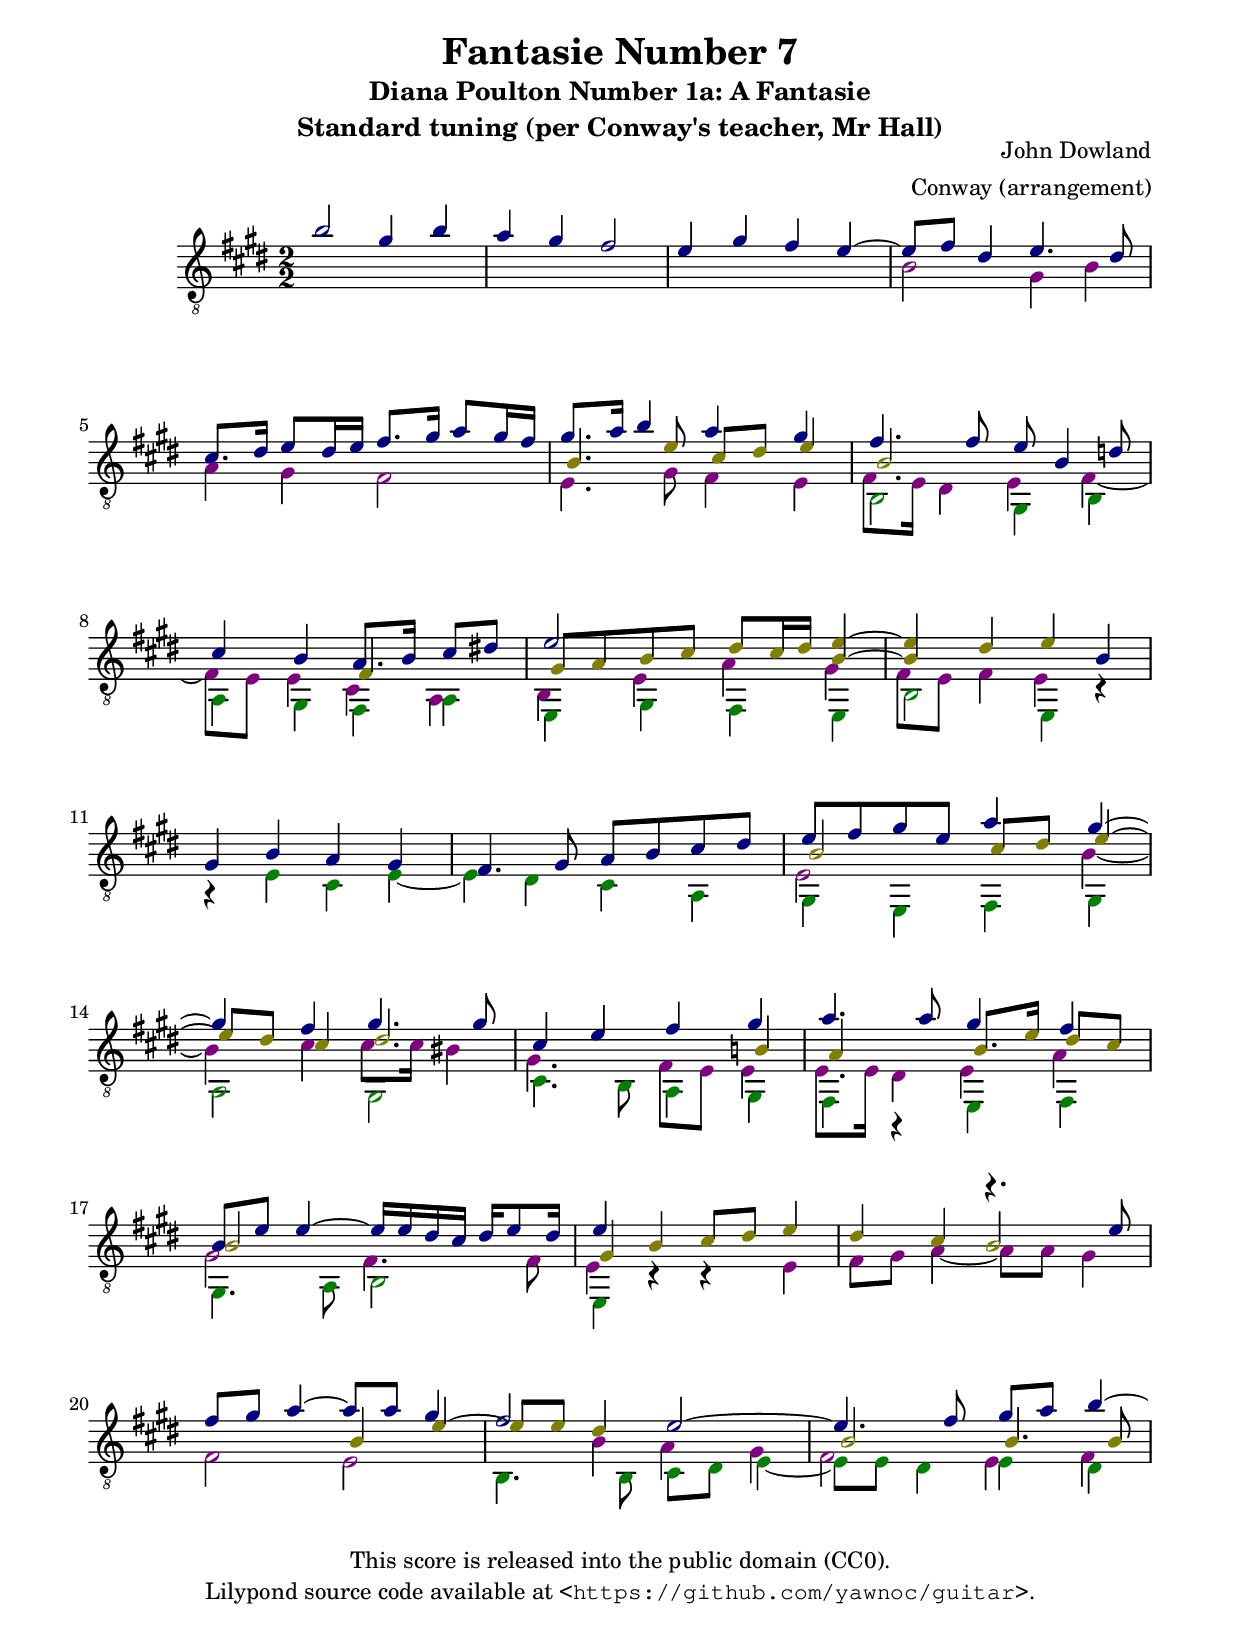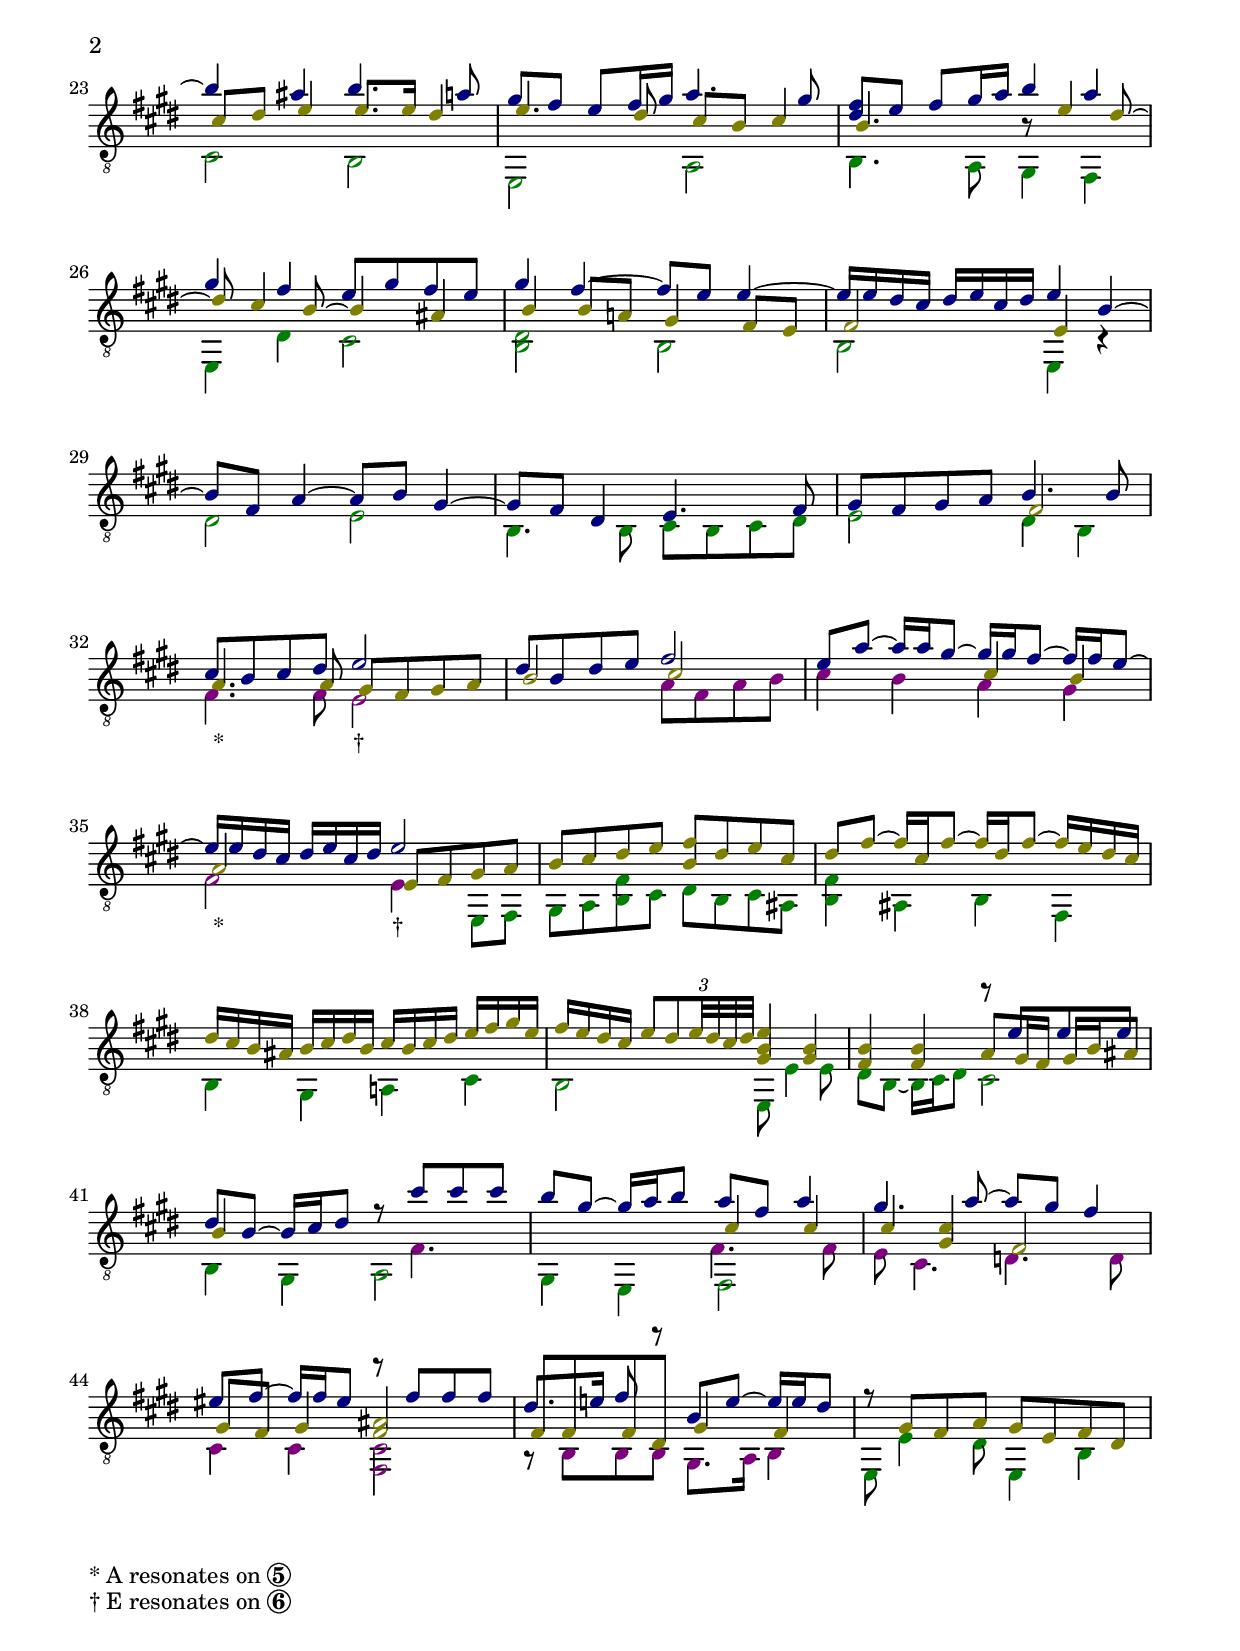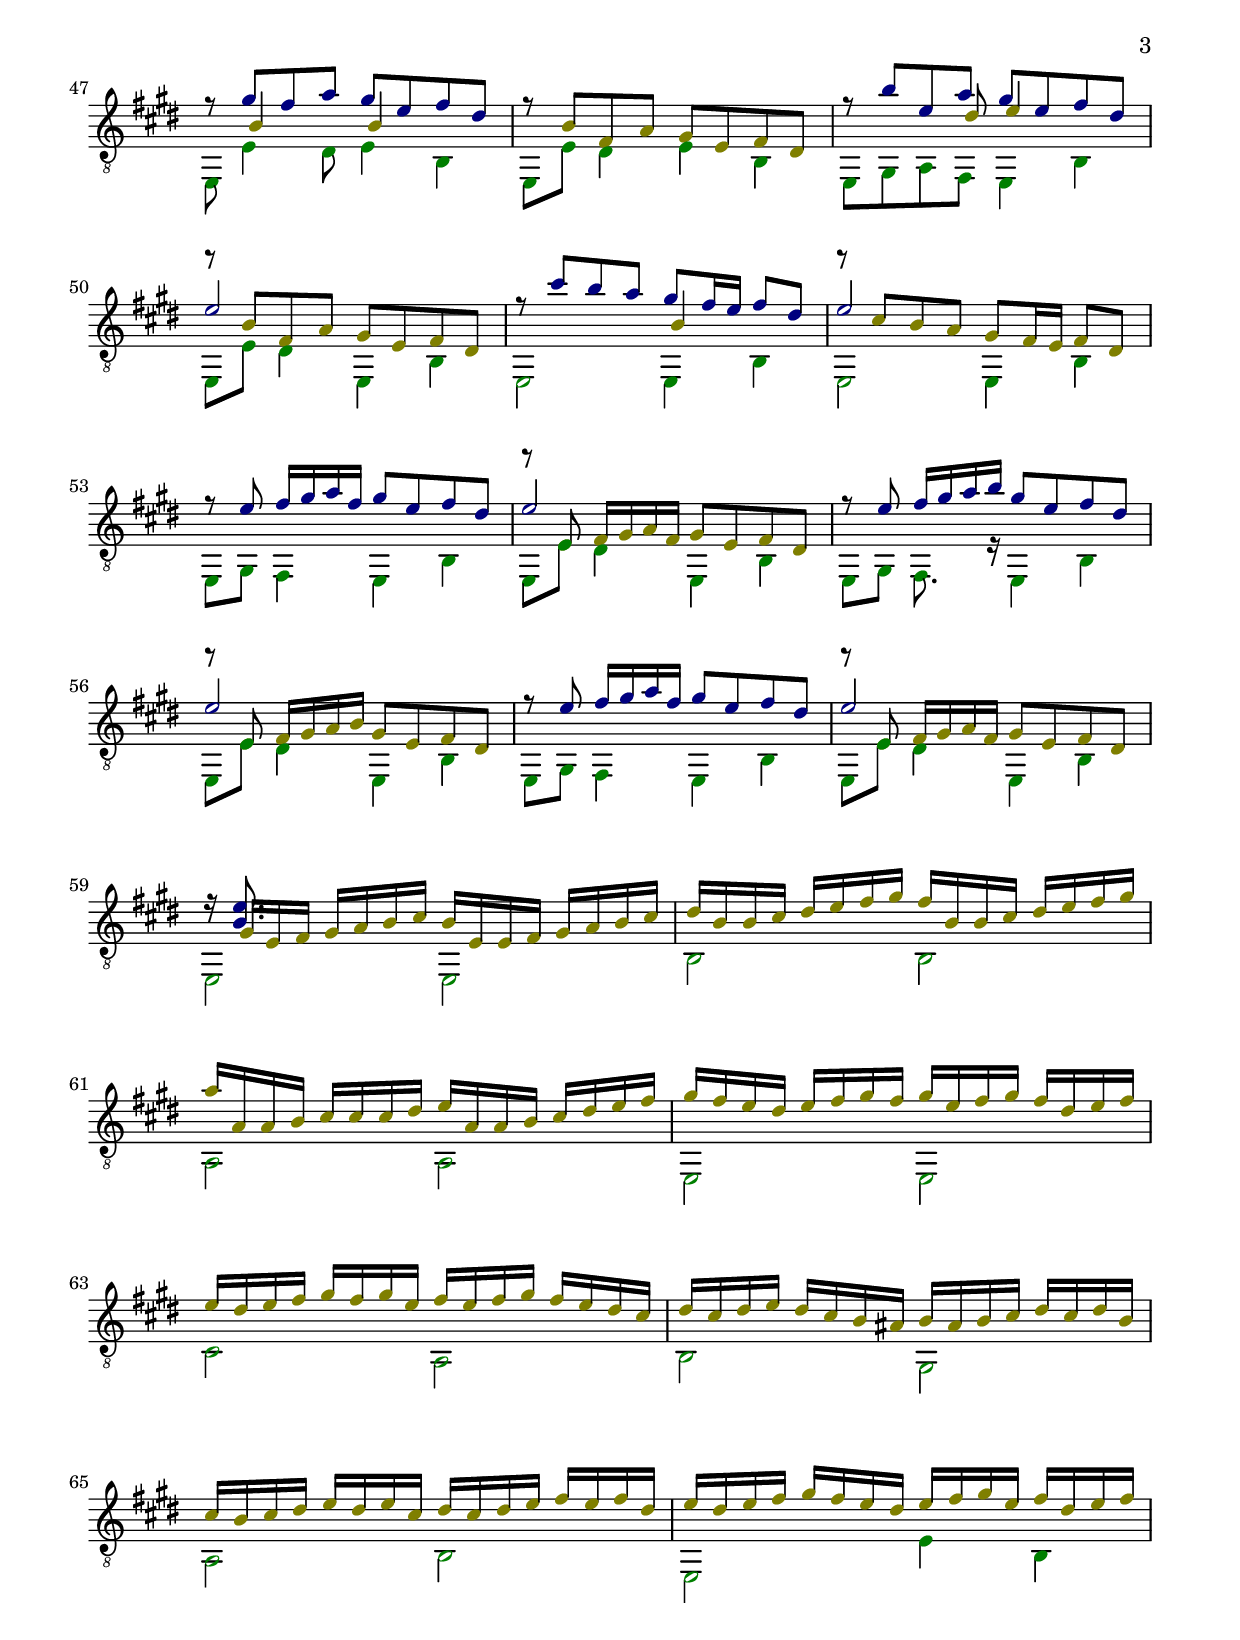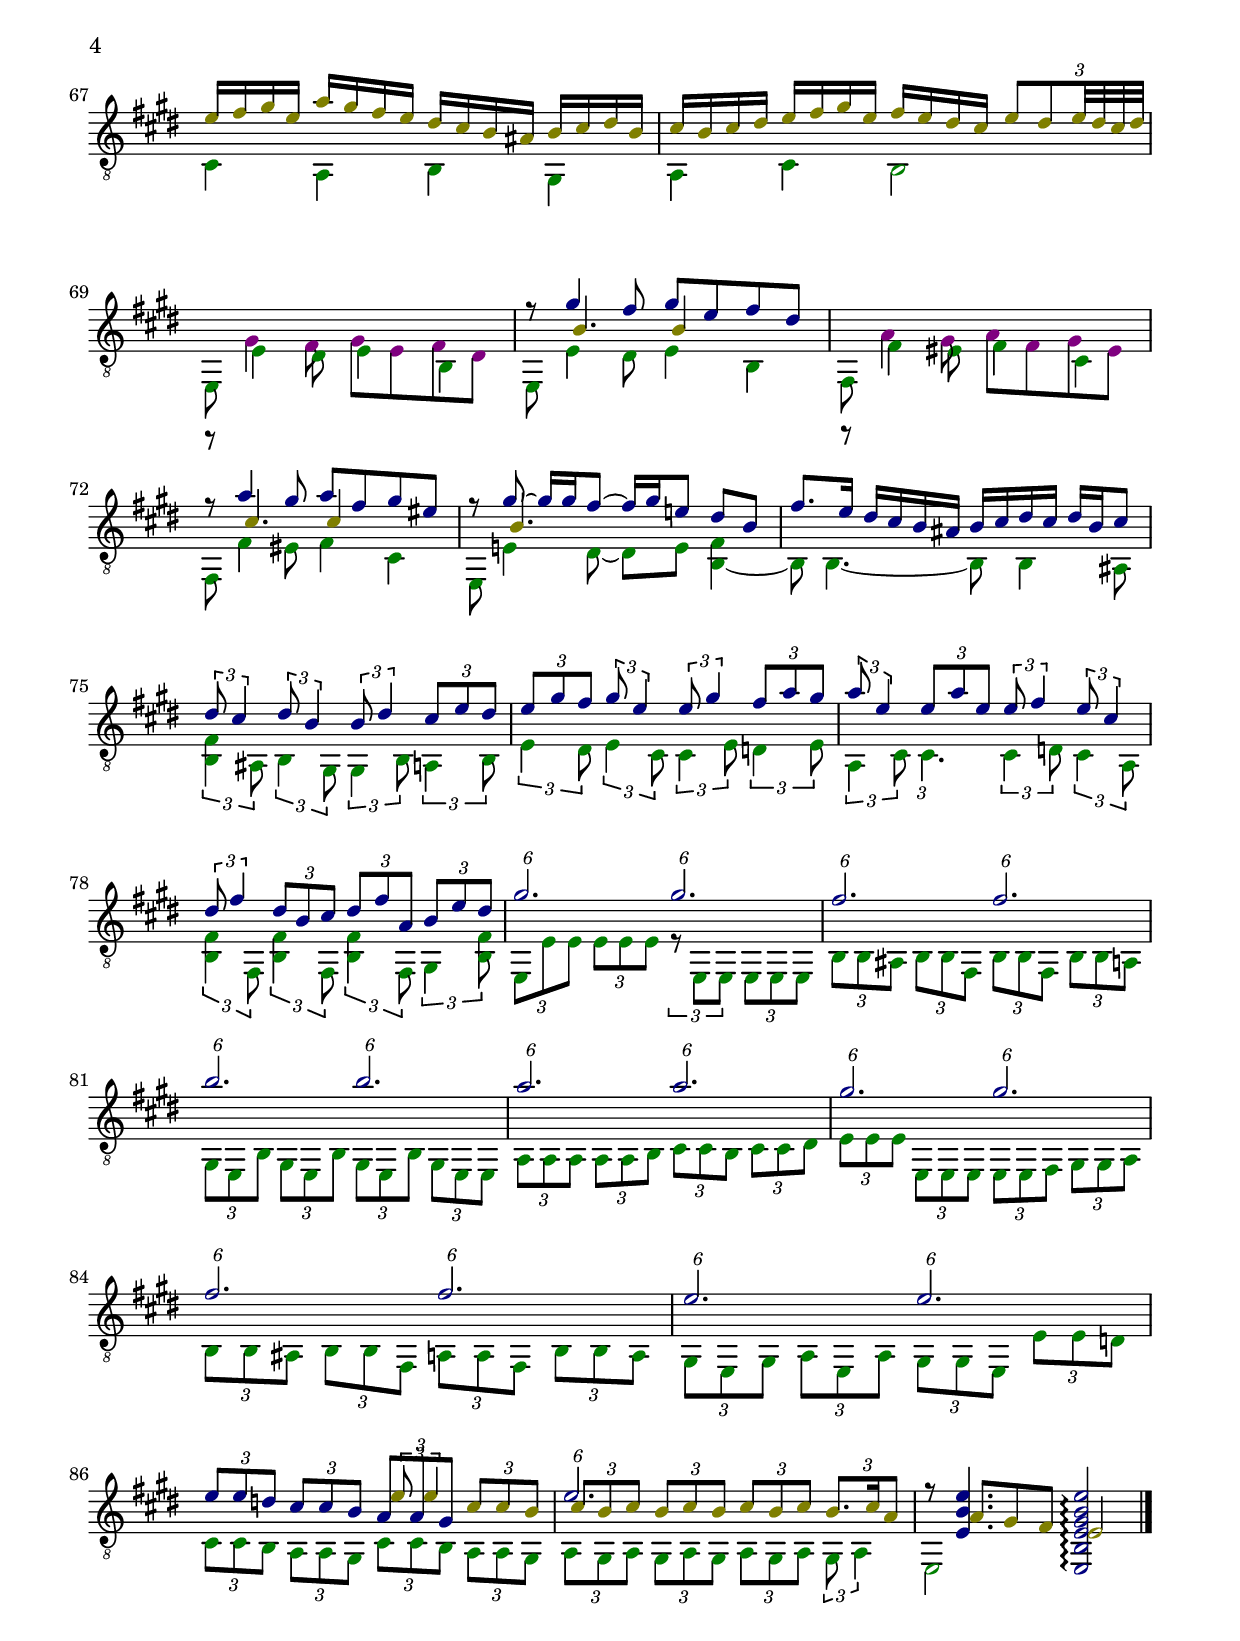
\version "2.18.2"


%%%%%%%%%%%%%%%%%%%%%%%%%%%%%%%%%%%%%%%%%%%%%%%%%%%%%%%%%%%%%%%%
% General
%%%%%%%%%%%%%%%%%%%%%%%%%%%%%%%%%%%%%%%%%%%%%%%%%%%%%%%%%%%%%%%%

\paper {
  top-margin = 1.5\cm
  left-margin = 1.5\cm
  right-margin = 1.5\cm
  bottom-margin = 1.5\cm
  ragged-last-bottom = ##f
  footnote-separator-markup = \markup { \vspace #1.5 }
}

globalSettings = {
  \accidentalStyle modern
  \compressFullBarRests
  \mergeDifferentlyHeadedOn
  \mergeDifferentlyDottedOn
  \numericTimeSignature
  \pointAndClickOff
  \override TextScript.extra-offset = #'(0 . 0.7)
  \override Score.FootnoteItem.annotation-line = ##f
}

origin-url = "https://github.com/yawnoc/guitar"

\header {
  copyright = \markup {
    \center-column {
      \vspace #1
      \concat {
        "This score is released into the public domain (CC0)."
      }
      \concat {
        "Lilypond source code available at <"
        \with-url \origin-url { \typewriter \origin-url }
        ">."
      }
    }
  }
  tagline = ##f
}

triplet = #(define-music-function
  (parser location music) (ly:music?)
  #{
    \tuplet 3/2 { $music }
  #}
)

tripletDuple = #(define-music-function
  (parser location music) (ly:music?)
  #{
    \tuplet 6/4 { $music }
  #}
)

%%%%%%%%%%%%%%%%%%%%%%%%%%%%%%%%%%%%%%%%%%%%%%%%%%%%%%%%%%%%%%%%
% Semantic bar lines
%%%%%%%%%%%%%%%%%%%%%%%%%%%%%%%%%%%%%%%%%%%%%%%%%%%%%%%%%%%%%%%%

barLineGoto = { \bar "||" }
barLineKeyChange = { \bar "||" }
barLineEnd = { \bar "|." }

%%%%%%%%%%%%%%%%%%%%%%%%%%%%%%%%%%%%%%%%%%%%%%%%%%%%%%%%%%%%%%%%
% Guitar notation
%%%%%%%%%%%%%%%%%%%%%%%%%%%%%%%%%%%%%%%%%%%%%%%%%%%%%%%%%%%%%%%%

stringNumbersAbove = { \set stringNumberOrientations = #'(up) }
stringNumbersBelow = { \set stringNumberOrientations = #'(down) }

fingeringAbove = { \set fingeringOrientations = #'(up) }
fingeringBelow = { \set fingeringOrientations = #'(down) }
fingeringAleft = { \set fingeringOrientations = #'(left) }
fingeringAright = { \set fingeringOrientations = #'(right) }

startGraceMusic = {
  <>(
  \override Fingering.font-size = -6
}

stopGraceMusic = {
  \revert Fingering.font-size
  <>)
}

overrideHorizontalShift = #(define-scheme-function
  (parser location distance) (number?)
  #{
    \override NoteColumn.force-hshift = $distance
  #}
)

revertHorizontalShift = { \revert NoteColumn.force-hshift }

barreSpan = #(define-music-function
  (parser location label offsetPair music)
  (string? (pair? (cons 0 0)) ly:music?)
  (let
    (
      (elements (extract-named-music music '(NoteEvent EventChord)))
    )
    (if
      (pair? elements)
      (let
        (
          (first-element (first elements))
          (last-element (last elements))
        )
        (set!
          (ly:music-property first-element 'articulations)
          (cons
            (make-music 'TextSpanEvent 'span-direction -1)
            (ly:music-property first-element 'articulations)
          )
        )
        (set!
          (ly:music-property last-element 'articulations)
          (cons
            (make-music 'TextSpanEvent 'span-direction 1)
            (ly:music-property last-element 'articulations)
          )
        )
      )
    )
  )
  #{
    \once \override TextSpanner.font-shape = #'upright
    \once \override TextSpanner.style = #'line
    \once \override TextSpanner.extra-offset = #offsetPair
    \once \override TextSpanner.bound-details = #`(
      (left
        (text . ,#{ \markup { \raise #-0.7 { #label \hspace #0.7 }} #})
        (Y . 0)
        (padding . -0.8)
        (attach-dir . -2)
      )
      (right
        (text . ,#{ \markup { \draw-line #'(0 . -1.3) } #}) ;; draw hook
        (Y . 0)
        (padding . -0.5)
        (attach-dir . 2)
      )
    )
    \once \override TextSpanner #'after-line-breaking = #(lambda (grob)
      (let*
        (
          (originalGrob (ly:grob-original grob))
          (splitGrobs (ly:spanner-broken-into originalGrob))
        )
        (if
          (and
            (>= (length splitGrobs) 2)
            (not (eq? (car (last-pair splitGrobs)) grob))
          )
          (begin
            (ly:grob-set-nested-property! grob
              '(bound-details right text)
              #{ \markup { \draw-line #'(0 . 0) } #} ;; suppress draw hook
            )
            (ly:grob-set-property! grob
              'extra-offset
              (cons
                (car offsetPair)
                (+ (cdr offsetPair) 0.7) ;; correction for suppressed hook
              )
            )
            (ly:grob-set-nested-property! grob
              '(bound-details right padding)
              #'-3 ;; increase spanner length
            )
          )
        )
      )
    )
    $music
  #}
)

barre = #(define-scheme-function
  (parser location label) (string?)
  #{
    \markup {
      \center-align {
        \hspace #0.7
        $label
      }
    }
  #}
)

nudgeNextBarre = #(define-scheme-function
  (parser location distance) (number?)
  #{
    \once \override TextScript.X-offset = $distance
  #}
)

position = #(define-scheme-function
  (parser location label) (string?)
  #{
    \markup {
      \center-align {
        \hspace #0.5
        $label
      }
    }
  #}
)

#(define-markup-command
  (markupString layout properties stringNumber) (markup?)
  (interpret-markup layout properties
    #{
      \markup \circle { \bold #stringNumber }
    #}
  )
)

#(define-markup-command
  (resonatesOn layout properties note stringNumber) (markup? markup?)
  (interpret-markup layout properties
    #{
      \markup { #note "resonates on" \markupString #stringNumber }
    #}
  )
)

%%%%%%%%%%%%%%%%%%%%%%%%%%%%%%%%%%%%%%%%%%%%%%%%%%%%%%%%%%%%%%%%
% Goto statements
%%%%%%%%%%%%%%%%%%%%%%%%%%%%%%%%%%%%%%%%%%%%%%%%%%%%%%%%%%%%%%%%

overrideGotoVisibility = {
  \once \override Score.RehearsalMark #'break-visibility = #'#(#t #t #f)
}

makeGotoMark = #(define-scheme-function
  (parser location label) (string?)
  #{
    \mark \markup { \small \italic $label }
  #}
)

simultaneousMarkSeparator = {
  \cadenzaOn
    s1073741824 % stupid, but works
  \cadenzaOff
}

coda = {
  \overrideGotoVisibility
  \mark \markup { \musicglyph #"scripts.coda" }
}

fine = {
  \overrideGotoVisibility
  \makeGotoMark Fine
}

dcAlCoda = {
  \overrideGotoVisibility
  \makeGotoMark "D.C. al Coda"
}

dcAlFine = {
  \overrideGotoVisibility
  \makeGotoMark "D.C. al Fine"
}

toCoda = {
  \overrideGotoVisibility
  \makeGotoMark "to Coda"
}



\header {
  title = "Fantasie Number 7"
  subtitle = \markup {
    \center-column {
      "Diana Poulton Number 1a: A Fantasie"
      "Standard tuning (per Conway's teacher, Mr Hall)"
    }
  }
  composer = "John Dowland"
  arranger = "Conway (arrangement)"
}


initialSignatures = {
  \clef "treble_8"
  \key e \major
  \time 2/2
  \set Timing.beamExceptions = #'()
  \set Timing.baseMoment = #(ly:make-moment 1/4)
  \set Timing.beatStructure = #'(1 1 1 1)
  \set Timing.beamExceptions = #'(
    (
      end
        .
      (
        ((1 . 8) . (4 4)) ;; quavers by fours
        ((1 . 12) . (3 3 3 3)) ;; anything shorter by beat
      )
    )
  )
}


highVoiceMusic = {
  
  \override NoteHead.color = #darkblue
  
  % Main theme high
  \barNumberCheck #1
  \relative c'' {
    b2 gis4 b |
    a gis fis2 |
    e4 gis fis e~ |
    e8 fis dis4 e4. dis8 |
    cis8. dis16 e8 dis16 e fis8. gis16 a8 gis16 fis |
    gis8. a16 b4 a gis |
    fis4. fis8 e8 b4 d8 |
    cis4 b a8. b16 cis8 dis |
    e2 s2 |
    s2 s4
  }
  
  % Main theme low
  \barNumberCheck #10
  \relative c' {
    b4 |
    gis b a gis |
    fis4. gis8 a b cis dis |
    e fis gis e a4 gis~ |
    gis fis gis4. gis8 |
    cis,4 e fis gis |
    a4. a8 gis4 fis |
    b,8 e e4~ e16 e dis cis dis16 e8 dis16 |
    e4
  }
  
  % Tee-tee taa high
  \barNumberCheck #18
  \relative c' {
    s4 s2 |
    s2 r4. e8 |
    fis8 gis a4~ a8 a gis4 |
    fis2 e2~ |
    e4. fis8 gis8 a b4~ |
    b ais b4. a8 |
    gis8 fis e8 fis16 gis a4. gis8 |
    <fis dis>8 e fis8 gis16 a b4 a |
    gis fis e8 gis fis e |
    gis4 fis~ fis8 e e4~ |
    e16 e dis cis dis e cis dis e4
  }
  
  % Tee-tee taa low
  \barNumberCheck #28
  \relative c' {
    b4~ |
    b8 fis a4~ a8 b gis4~ |
    gis8 fis dis4 e4. fis8 |
    gis fis gis a b4. b8 |
    cis b cis dis e2 |
    dis8 b dis e fis2 |
    e8 a~ a16 a gis8~ gis16 gis fis8~ fis16 fis e8~ |
    e16 e dis cis dis e cis dis e2 |
  }
  
  % Ascending scale
  \barNumberCheck #36
  {
    s1 * 3 |
    s2
  }
  
  % Tee-tee-tee
  \barNumberCheck #39
  \relative c' {
    s2 |
    s2 r8 e e e |
    dis b~ b16 cis dis8 r8 cis' cis cis |
    b8 gis~ gis16 a b8 a8 fis a4 |
    gis4. a8~ a gis fis4 |
    eis8 fis~ fis16 fis eis8 r8 fis fis fis |
    dis8. e16 fis8 r b,8 e~ e16 e dis8 |
  }
  
  % Majestic theme
  \barNumberCheck #46
  \relative c'' {
    s1 |
    r8 gis fis a gis e fis dis |
    s1 |
    r8 b' e, a gis e fis dis |
    e2 s2 |
    r8 cis' b a gis8 fis16 e fis8 dis |
    e2 s2 |
    r8 e fis16 gis a fis gis8 e fis dis |
    e2 s2 |
    r8 e fis16 gis a b gis8 e fis dis |
    e2 s2 |
    r8 e fis16 gis a fis gis8 e fis dis |
    e2 s2 |
  }
  
  % Scale runs
  \barNumberCheck #59
  \relative c' {
    r16 <e b>8. s4 s2 |
    s1 * 9 |
  }
  
  % Majestic interlude
  \barNumberCheck #69
  \relative c'' {
    s1 |
    r8 gis4 fis8 gis e fis dis |
    s1 |
    r8 a'4 gis8 a fis gis eis |
    r8 gis~ gis16 gis fis8~ fis16 gis e8 dis b |
    fis'8. e16 dis cis b ais
      b16 cis dis cis dis b cis8 |
  }
  
  % Triple runs
  \barNumberCheck #75
  \relative c' {
    \triplet { dis8 cis4 } \triplet { dis8 b4 }
      \triplet { b8 dis4 } \triplet { cis8 e dis } |
    \triplet { e8 gis fis } \triplet { gis8 e4 }
      \triplet { e8 gis4 } \triplet { fis8 a gis } |
    \triplet { a8 e4 } \triplet { e8 a e }
      \triplet { e8 fis4 } \triplet { e8 cis4 } |
    \triplet { dis8 fis4 } \triplet { dis8 b cis }
      \triplet { dis8 fis a, } \triplet { b e dis } |
    \tripletDuple { gis2. } \tripletDuple { gis } |
    \tripletDuple { fis } \tripletDuple { fis } |
    \tripletDuple { b } \tripletDuple { b } |
    \tripletDuple { a } \tripletDuple { a } |
    \tripletDuple { gis } \tripletDuple { gis } |
    \tripletDuple { fis } \tripletDuple { fis } |
    \tripletDuple { e } \tripletDuple { e } |
    \triplet { e8 e d } \triplet { cis cis b }
      \triplet { a a gis } s4 |
    \tripletDuple { e'2. } s2 |
  }
  
  % Finishing chords
  \barNumberCheck #88
  \relative c {
    r8 <e b' e>4.
      <e, b' e gis b e>2 \arpeggio
      \barLineEnd
  }
  
}


lowVoiceMusic = {
  
  \override NoteHead.color = #darkgreen
  
  % Main theme high
  \barNumberCheck #1
  \relative c {
    s1 * 6 |
    b2 gis4 b |
    a gis fis a |
    e gis fis e |
    b'2 e,4
  }
  
  % Main theme low
  \barNumberCheck #10
  \relative c {
    r4 |
    r4 e cis e~ |
    e dis cis a |
    gis e fis gis |
    a2 gis |
    cis4. b8 a4 gis |
    fis r e fis |
    gis4. a8 b2 |
    e,4
  }
  
  % Tee-tee taa high
  \barNumberCheck #18
  \relative c {
    s4 s4 s4 |
    s1 * 2 |
    b4. b8 cis8 dis e4~ |
    e8 e dis4 e4 dis |
    cis2 b |
    e, a |
    b4. a8 gis4 fis |
    e dis' cis2 |
    <b dis> b |
    b e,4
  }
  
  % Tee-tee taa low
  \barNumberCheck #28
  \relative c {
    r4 |
    dis2 e |
    b4. b8 cis b cis dis |
    e2 dis4 b |
    s1 * 3 |
    s2
  }
  
  % Ascending scale
  \barNumberCheck #35
  \relative c, {
    s4 e8 fis |
    gis a <b fis'> cis dis b cis ais |
    <b fis'>4 ais b fis |
    b gis a cis |
    b2
  }
  
  % Tee-tee-tee
  \barNumberCheck #39
  \relative c, {
    e8 e'4 e8 |
    dis8 b~ b16 cis dis8 cis2 |
    b4 gis a2 |
    gis4 e fis2 |
    s1 * 3 |
  }
  
  % Majestic theme
  \barNumberCheck #46
  \relative c, {
    e8 e'4 dis8 e,4 b' |
    e,8 e'4 dis8 e4 b |
    e,8 e' dis4 e b |
    e,8 gis a fis e4 b' |
    e,8 e' dis4 e, b' |
    e,2 e4 b' |
    e,2 e4 b' |
    e,8 gis fis4 e b' |
    e,8 e' dis4 e, b' |
    e,8[ gis] fis8. r16 e4 b' |
    e,8 e' dis4 e, b' |
    e,8 gis fis4 e b' |
    e,8 e' dis4 e, b' |
  }
  
  % Scale runs
  \barNumberCheck #59
  \relative c, {
    e2 e |
    b' b |
    a a |
    e e |
    cis' a |
    b gis |
    a b |
    e, e'4 b |
    cis a b gis |
    a cis b2 |
  }
  
  % Majestic interlude
  \barNumberCheck #69
  \relative c, {
    e8 e'4 dis8 e4 b |
    e,8 e'4 dis8 e4 b |
    fis8 fis'4 eis8 fis4 cis |
    fis,8 fis'4 eis8 fis4 cis |
    e,8 e'4 dis8~ dis e <b~ fis'>4 |
    b8 b4.~ b8 b4 ais8 |
  }
  
  % Triple runs
  \barNumberCheck #75
  \relative c {
    \triplet { <b fis'>4 ais8 } \triplet { b4 gis8 }
      \triplet { gis4 b8 } \triplet { a4 b8 } |
    \triplet { e4 dis8 } \triplet { e4 cis8 }
      \triplet { cis4 e8 } \triplet { d4 e8 } |
    \triplet { a,4 cis8 } \triplet { cis4. }
      \triplet { cis4 d8 } \triplet { cis4 a8 } |
    \triplet { <b fis'>4 fis8 } \triplet { <b fis'>4 fis8 }
      \triplet { <b fis'>4 fis8 } \triplet { gis4 <b fis'>8 } |
    \triplet { e,8 e' e } \triplet { e e e }
      \triplet { r e, e } \triplet { e e e } |
    \triplet { b' b ais } \triplet { b b fis }
      \triplet { b b fis } \triplet { b b a } |
    \triplet { gis e b' } \triplet { gis e b' }
      \triplet { gis e b' } \triplet { gis e e } |
    \triplet { a a a } \triplet { a a b }
      \triplet { cis cis b } \triplet { cis cis dis } |
    \triplet { e e e } \triplet { e, e e }
      \triplet { e e fis } \triplet { gis gis a } |
    \triplet { b b ais } \triplet { b b fis }
      \triplet { a a fis } \triplet { b b a } |
    \triplet { gis e gis } \triplet { a e a }
      \triplet { gis gis e } \triplet { e' e d } |
    \triplet { cis cis b } \triplet { a a gis }
      \triplet { cis cis b } \triplet { a a gis } |
    \triplet { a gis a } \triplet { gis a gis }
      \triplet { a gis a } \triplet { gis8 a4 } |
  }
  
  % Finishing chords
  \barNumberCheck #88
  \relative c, {
    e2 s2 |
  }
  
}


upperMiddleVoiceMusic = {
  
  \override NoteHead.color = #darkyellow
  
  % Main theme high
  \barNumberCheck #1
  \relative c' {
    s1 * 5 |
    b4. e8 cis8 dis e4 |
    b2 s2 |
    s2 fis4 s4 |
    gis8 a b cis dis8 cis16 dis <e~ b~>4 |
    <e b> dis e
  }
  
  % Main theme low
  \barNumberCheck #10
  \relative c' {
    s4 |
    s1 * 2 |
    b2 cis8 dis e4~ |
    e8 dis cis4 dis2 |
    s2 s4 b4 |
    a4 s4 b8. e16 dis8 cis |
    b2 s2 |
    gis4
  }
  
  % Tee-tee taa high
  \barNumberCheck #18
  \relative c' {
    b4 cis8 dis e4 |
    dis4 cis b2 |
    s2 b4 e~ |
    e8 e dis4 s2 |
    b2 b4. b8 |
    cis8 dis e4 e8. e16 dis4 |
    e4. dis8 cis8 b cis4 |
    b4. s8 b8\rest e4 dis8~ |
    dis8 cis4 b8~ b4 ais |
    b4 b8 a gis4 fis8 e |
    fis2 e4
  }
  
  % Tee-tee taa low
  \barNumberCheck #28
  \relative c {
    s4 |
    s1 * 2 |
    s2 fis2 |
    \footnote "*" #'(0 . -4) \markup { "*" \resonatesOn A 5 }
    a4. a8 gis fis gis a |
    b2 cis |
    s2 cis4 b |
    \footnote "*" #'(0 . -4) \markup { }
    a2
  }
  
  % Ascending scale
  \barNumberCheck #35
  \relative c {
    e8 fis gis a |
    b cis dis e <fis b,> dis e cis |
    dis fis~ fis16 cis fis8~ fis16 dis fis8~ fis16 e dis cis |
    dis cis b ais b cis dis b cis b cis dis e fis gis e |
    fis e dis cis \triplet { e8 dis e32 dis cis dis } <e b gis>4
  }
  
  % Tee-tee-tee
  \barNumberCheck #39
  \relative c' {
    <b gis>4 |
    <b fis> <b fis> a8 gis16 fis gis16 b ais8 |
    b4 s4 s2 |
    s2 cis4 cis |
    cis <cis gis> fis,2 |
    gis8 fis gis4 <ais fis>2 |
    fis8 fis fis dis gis4 fis |
  }
  
  % Majestic theme
  \barNumberCheck #46
  \relative c' {
    r8 gis fis a gis e fis dis |
    s8 b'4 s8 b4 s4 |
    r8 b8 fis a gis e fis dis |
    s4. dis'8 e4 s4 |
    r8 b8 fis a gis e fis dis |
    s2 b'4 s4 |
    r8 cis b a gis8 fis16 e fis8 dis |
    s1 |
    r8 e fis16 gis a fis gis8 e fis dis |
    s1 |
    r8 e fis16 gis a b gis8 e fis dis |
    s1 |
    r8 e fis16 gis a fis gis8 e fis dis |
  }
  
  % Scale runs
  \barNumberCheck #59
  \relative c' {
    s16 gis e fis gis a b cis
      b e, e fis gis a b cis |
    dis b b cis dis e fis gis
      fis b, b cis dis e fis gis |
    a a, a b cis cis cis dis
      e a, a b cis dis e fis |
    gis fis e dis e fis gis fis
      gis e fis gis fis dis e fis |
    e dis e fis gis fis gis e
      fis e fis gis fis e dis cis |
    dis cis dis e dis cis b ais
      b ais b cis dis cis dis b |
    cis b cis dis e dis e cis
      dis cis dis e fis e fis dis |
    e dis e fis gis fis e dis
      e fis gis e
      fis dis e fis |
    e fis gis e
      a gis fis e
      dis cis b ais
      b cis dis b |
    cis b cis dis
      e fis gis e
      fis e dis cis
      \triplet { e8 dis e32 dis cis dis } |
  }
  
  % Majestic interlude
  \barNumberCheck #69
  \relative c' {
    s1 |
    s8 b4. b4 s4 |
    s1 |
    s8 cis4. cis4 s4 |
    s8 b4. s2 |
    s1 |
  }
  
  % Triple runs
  \barNumberCheck #75
  \relative c' {
    s1 * 11 |
    s2 \triplet { e8 e4 } \triplet { cis8 cis b } |
    \triplet { cis b cis } \triplet { b cis b }
      \triplet { cis b cis } \triplet { b8. cis16 a8 } |
  }
  
  % Finishing chords
  \barNumberCheck #88
  \relative c' {
    s8 a gis fis e2 |
  }
  
}


lowerMiddleVoiceMusic = {
  
  \override NoteHead.color = #darkmagenta
  
  % Main theme high
  \barNumberCheck #1
  \relative c' {
    s1 * 3 |
    b2 gis4 b |
    a gis fis2 |
    e4. gis8 fis4 e |
    fis8. e16 dis4 e4 fis~ |
    fis8 e e4 cis4 a |
    b e a gis |
    fis8 e fis4 e
  }
  
  % Main theme low
  \barNumberCheck #10
  \relative c {
    s4 |
    s1 * 2 |
    e2 s4 b'4~ |
    b cis cis8. cis16 bis4 |
    gis4. s8 fis8 e e4 |
    e8. e16 dis4 e4 a |
    gis2 fis4. fis8 |
    e4
  }
  
  % Tee-tee taa high
  \barNumberCheck #18
  \relative c {
    r4 r e |
    fis8 gis a4~ a8 a gis4 |
    fis2 e |
    s4 b' a gis |
    fis2 e4 fis |
    s1 * 5 |
    s2 s4
  }
  
  % Tee-tee taa low
  \barNumberCheck #28
  \relative c {
    s4 |
    s1 * 3 |
    fis4. fis8
      \footnote "†" #'(0 . -2.5) \markup { "†" \resonatesOn E 6 }
      e2 |
    s2 a8 fis a b |
    cis4 b a gis |
    fis2
      \footnote "†" #'(0 . -2.5) \markup { }
      e4
  }
  
  % Ascending scale
  \barNumberCheck #35
  {
    s4 |
    s1 * 3 |
    s2
  }
  
  % Tee-tee-tee
  \barNumberCheck #39
  \relative c {
    s2 |
    s1 |
    s2 s8 fis4. |
    s2 fis4. fis8 |
    e8 cis4. d4. d8 |
    cis4 cis <cis fis,>2 |
    r8 b b b gis8. a16 b4 |
  }
  
  % Majestic theme
  \barNumberCheck #46
  {
    s1 * 13 |
  }
  
  % Scale runs
  \barNumberCheck #59
  {
    s1 * 10 |
  }
  
  % Majestic interlude
  \barNumberCheck #69
  \relative c' {
    r8 gis4 fis8 gis e fis dis |
    s1 |
    r8 a'4 gis8 a fis gis eis |
    s1 * 3 |
  }
  
}


allMusic = {
  \new Staff \with {
    midiInstrument = #"acoustic guitar (nylon)"
  }
  \globalSettings
  \initialSignatures
  <<
    << \highVoiceMusic >>
      \\
    << \lowVoiceMusic >>
      \\
    << \upperMiddleVoiceMusic >>
      \\
    << \lowerMiddleVoiceMusic >>
  >>
}


\score {
  \allMusic
}

\score {
  \allMusic
  \midi { }
}
